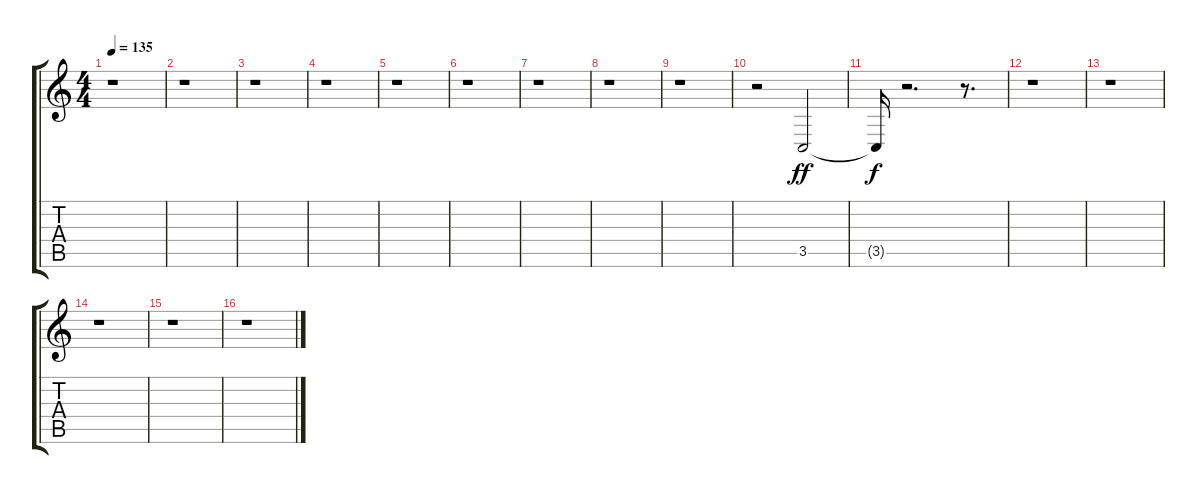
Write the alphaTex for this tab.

\track "" {instrument reversecymbal}
\staff {score tabs}
\tuning (E4 B3 G3 D3 A2 E2) {hide}
\ts (4 4)
\tempo 135
\clef g2
\ks c
r.1{dy f} |
r.1 |
r.1 |
r.1 |
r.1 |
r.1 |
r.1 |
r.1 |
r.1 |
r.2 3.5.2{dy ff} |
3.5{t}.16{dy f} r.2{d} r.8{d} |
r.1 |
r.1 |
r.1 |
r.1 |
r.1
